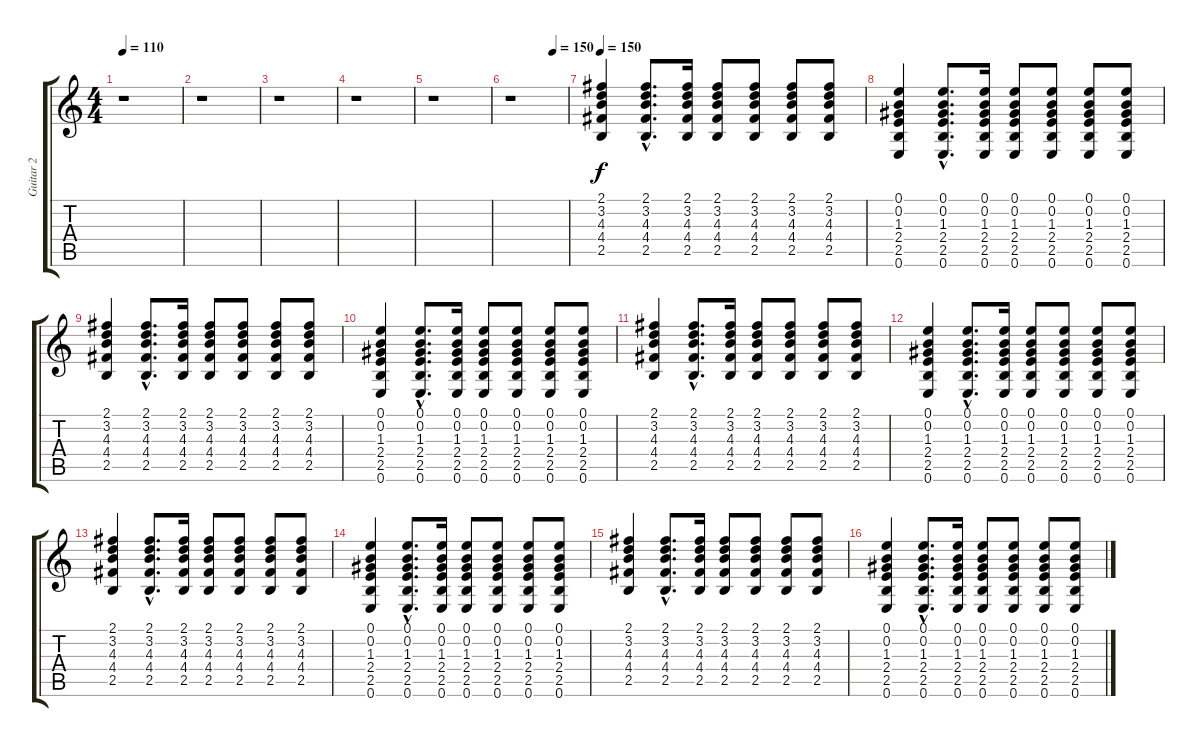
\track ("Guitar 2" "Guitar 2") {instrument overdrivenguitar}
\staff {score tabs}
\tuning (E4 B3 G3 D3 A2 E2) {hide}
\ts (4 4)
\tempo 110
\clef g2
\ks c
r.1{dy f} |
r.1 |
r.1 |
r.1 |
r.1 |
\tempo (150 0.75)
r.1 |
\tempo 150
(2.1 3.2 4.3 4.4 2.5).4{volume 9} (2.1{hac} 3.2{hac} 4.3{hac} 4.4{hac} 2.5{hac}).8{d} (2.1 3.2 4.3 4.4 2.5).16 (2.1 3.2 4.3 4.4 2.5).8 (2.1 3.2 4.3 4.4 2.5).8 (2.1 3.2 4.3 4.4 2.5).8 (2.1 3.2 4.3 4.4 2.5).8 |
(0.1 0.2 1.3 2.4 2.5 0.6).4 (0.1{hac} 0.2{hac} 1.3{hac} 2.4{hac} 2.5{hac} 0.6{hac}).8{d} (0.1 0.2 1.3 2.4 2.5 0.6).16 (0.1 0.2 1.3 2.4 2.5 0.6).8 (0.1 0.2 1.3 2.4 2.5 0.6).8 (0.1 0.2 1.3 2.4 2.5 0.6).8 (0.1 0.2 1.3 2.4 2.5 0.6).8 |
(2.1 3.2 4.3 4.4 2.5).4 (2.1{hac} 3.2{hac} 4.3{hac} 4.4{hac} 2.5{hac}).8{d} (2.1 3.2 4.3 4.4 2.5).16 (2.1 3.2 4.3 4.4 2.5).8 (2.1 3.2 4.3 4.4 2.5).8 (2.1 3.2 4.3 4.4 2.5).8 (2.1 3.2 4.3 4.4 2.5).8 |
(0.1 0.2 1.3 2.4 2.5 0.6).4 (0.1{hac} 0.2{hac} 1.3{hac} 2.4{hac} 2.5{hac} 0.6{hac}).8{d} (0.1 0.2 1.3 2.4 2.5 0.6).16 (0.1 0.2 1.3 2.4 2.5 0.6).8 (0.1 0.2 1.3 2.4 2.5 0.6).8 (0.1 0.2 1.3 2.4 2.5 0.6).8 (0.1 0.2 1.3 2.4 2.5 0.6).8 |
(2.1 3.2 4.3 4.4 2.5).4 (2.1{hac} 3.2{hac} 4.3{hac} 4.4{hac} 2.5{hac}).8{d} (2.1 3.2 4.3 4.4 2.5).16 (2.1 3.2 4.3 4.4 2.5).8 (2.1 3.2 4.3 4.4 2.5).8 (2.1 3.2 4.3 4.4 2.5).8 (2.1 3.2 4.3 4.4 2.5).8 |
(0.1 0.2 1.3 2.4 2.5 0.6).4 (0.1{hac} 0.2{hac} 1.3{hac} 2.4{hac} 2.5{hac} 0.6{hac}).8{d} (0.1 0.2 1.3 2.4 2.5 0.6).16 (0.1 0.2 1.3 2.4 2.5 0.6).8 (0.1 0.2 1.3 2.4 2.5 0.6).8 (0.1 0.2 1.3 2.4 2.5 0.6).8 (0.1 0.2 1.3 2.4 2.5 0.6).8 |
(2.1 3.2 4.3 4.4 2.5).4 (2.1{hac} 3.2{hac} 4.3{hac} 4.4{hac} 2.5{hac}).8{d} (2.1 3.2 4.3 4.4 2.5).16 (2.1 3.2 4.3 4.4 2.5).8 (2.1 3.2 4.3 4.4 2.5).8 (2.1 3.2 4.3 4.4 2.5).8 (2.1 3.2 4.3 4.4 2.5).8 |
(0.1 0.2 1.3 2.4 2.5 0.6).4 (0.1{hac} 0.2{hac} 1.3{hac} 2.4{hac} 2.5{hac} 0.6{hac}).8{d} (0.1 0.2 1.3 2.4 2.5 0.6).16 (0.1 0.2 1.3 2.4 2.5 0.6).8 (0.1 0.2 1.3 2.4 2.5 0.6).8 (0.1 0.2 1.3 2.4 2.5 0.6).8 (0.1 0.2 1.3 2.4 2.5 0.6).8 |
(2.1 3.2 4.3 4.4 2.5).4{volume 5} (2.1{hac} 3.2{hac} 4.3{hac} 4.4{hac} 2.5{hac}).8{d} (2.1 3.2 4.3 4.4 2.5).16 (2.1 3.2 4.3 4.4 2.5).8 (2.1 3.2 4.3 4.4 2.5).8 (2.1 3.2 4.3 4.4 2.5).8 (2.1 3.2 4.3 4.4 2.5).8 |
(0.1 0.2 1.3 2.4 2.5 0.6).4 (0.1{hac} 0.2{hac} 1.3{hac} 2.4{hac} 2.5{hac} 0.6{hac}).8{d} (0.1 0.2 1.3 2.4 2.5 0.6).16 (0.1 0.2 1.3 2.4 2.5 0.6).8 (0.1 0.2 1.3 2.4 2.5 0.6).8 (0.1 0.2 1.3 2.4 2.5 0.6).8 (0.1 0.2 1.3 2.4 2.5 0.6).8
